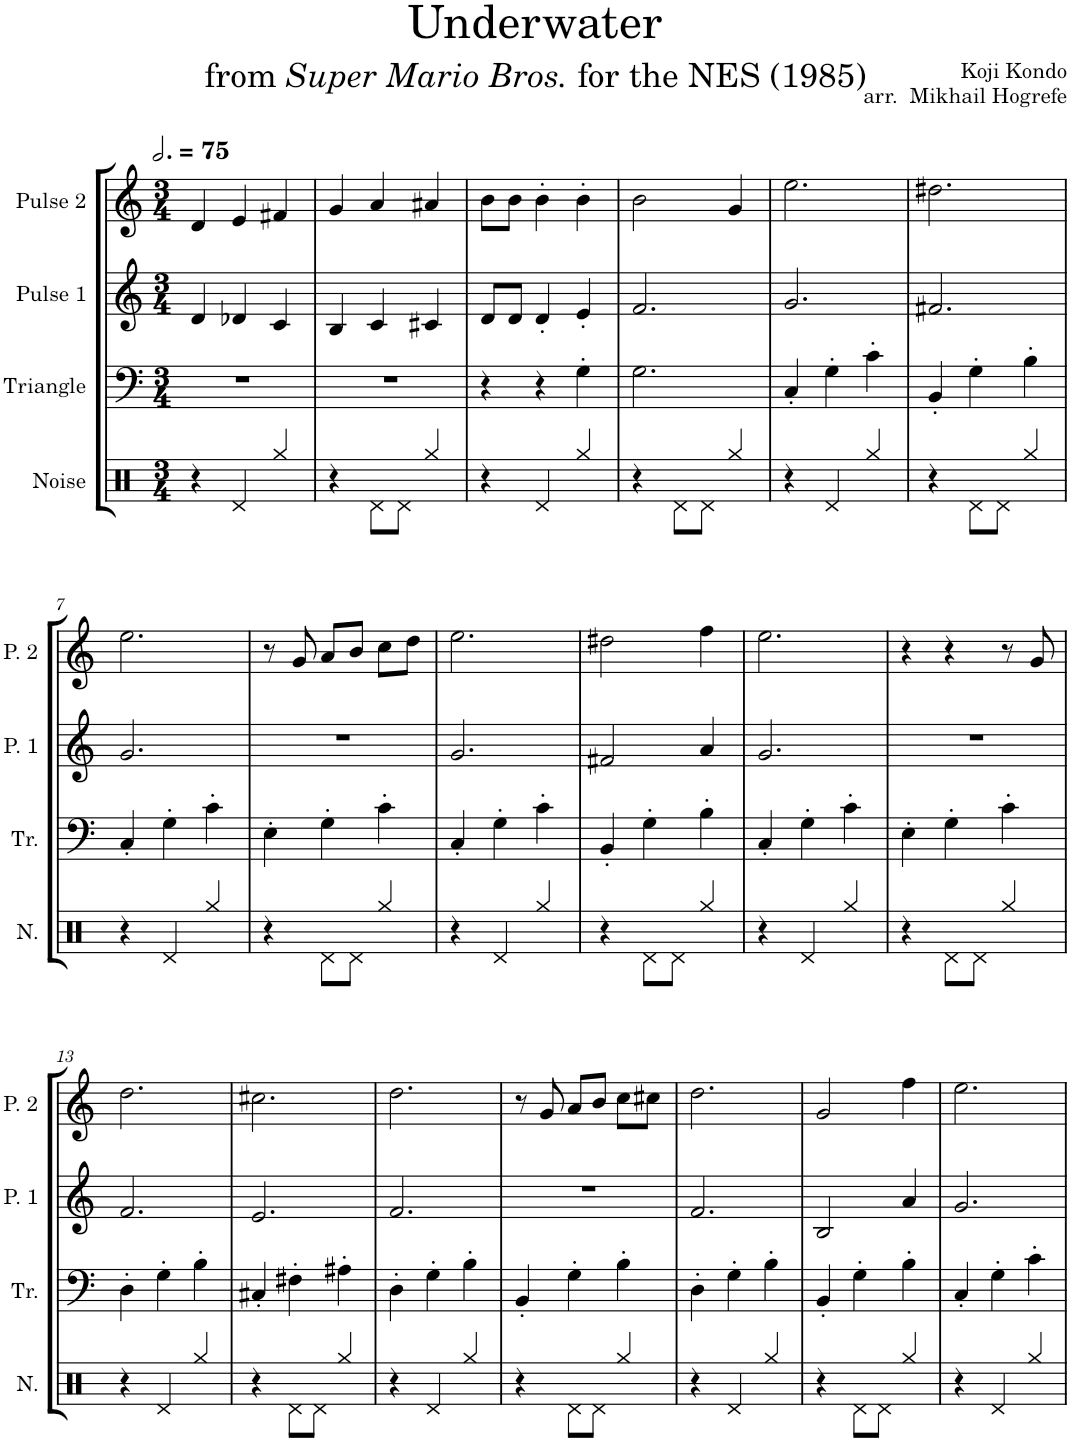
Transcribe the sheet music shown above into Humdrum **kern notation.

**kern	**kern	**kern	**kern
*part4	*part3	*part2	*part1
*staff4	*staff3	*staff2	*staff1
*I"Noise	*I"Triangle	*I"Pulse 1	*I"Pulse 2
*I'N.	*I'Tr.	*I'P. 1	*I'P. 2
*clefX	*clefF4	*clefG2	*clefG2
*k[]	*k[]	*k[]	*k[]
*M3/4	*M3/4	*M3/4	*M3/4
*MM225	*MM225	*MM225	*MM225
=1	=1	=1	=1
4r	2.r	4d/	4d/
4Rd/	.	4d-X/	4e/
4Rgg/	.	4c/	4f#X/
=2	=2	=2	=2
4r	2.r	4B/	4g/
8Rd\L	.	4c/	4a/
8Rd\J	.	.	.
4Rgg/	.	4c#X/	4a#X/
=3	=3	=3	=3
4r	4r	8d/L	8b\L
.	.	8d/J	8b\J
4Rd/	4r	4d'/	4b'\
4Rgg/	4G'\	4e'/	4b'\
=4	=4	=4	=4
4r	2.G\	2.f/	2b\
8Rd\L	.	.	.
8Rd\J	.	.	.
4Rgg/	.	.	4g/
=5	=5	=5	=5
4r	4C'/	2.g/	2.ee\
4Rd/	4G'\	.	.
4Rgg/	4c'\	.	.
=6	=6	=6	=6
4r	4BB'/	2.f#X/	2.dd#X\
8Rd\L	4G'\	.	.
8Rd\J	.	.	.
4Rgg/	4B'\	.	.
!!LO:LB:g=z
=7	=7	=7	=7
4r	4C'/	2.g/	2.ee\
4Rd/	4G'\	.	.
4Rgg/	4c'\	.	.
=8	=8	=8	=8
4r	4E'\	2.r	8r
.	.	.	8g/
8Rd\L	4G'\	.	8a/L
8Rd\J	.	.	8b/J
4Rgg/	4c'\	.	8cc\L
.	.	.	8dd\J
=9	=9	=9	=9
4r	4C'/	2.g/	2.ee\
4Rd/	4G'\	.	.
4Rgg/	4c'\	.	.
=10	=10	=10	=10
4r	4BB'/	2f#X/	2dd#X\
8Rd\L	4G'\	.	.
8Rd\J	.	.	.
4Rgg/	4B'\	4a/	4ff\
=11	=11	=11	=11
4r	4C'/	2.g/	2.ee\
4Rd/	4G'\	.	.
4Rgg/	4c'\	.	.
=12	=12	=12	=12
4r	4E'\	2.r	4r
8Rd\L	4G'\	.	4r
8Rd\J	.	.	.
4Rgg/	4c'\	.	8r
.	.	.	8g/
!!LO:LB:g=z
=13	=13	=13	=13
4r	4D'\	2.f/	2.dd\
4Rd/	4G'\	.	.
4Rgg/	4B'\	.	.
=14	=14	=14	=14
4r	4C#X'/	2.e/	2.cc#X\
8Rd\L	4F#X'\	.	.
8Rd\J	.	.	.
4Rgg/	4A#X'\	.	.
=15	=15	=15	=15
4r	4D'\	2.f/	2.dd\
4Rd/	4G'\	.	.
4Rgg/	4B'\	.	.
=16	=16	=16	=16
4r	4BB'/	2.r	8r
.	.	.	8g/
8Rd\L	4G'\	.	8a/L
8Rd\J	.	.	8b/J
4Rgg/	4B'\	.	8cc\L
.	.	.	8cc#X\J
=17	=17	=17	=17
4r	4D'\	2.f/	2.dd\
4Rd/	4G'\	.	.
4Rgg/	4B'\	.	.
=18	=18	=18	=18
4r	4BB'/	2B/	2g/
8Rd\L	4G'\	.	.
8Rd\J	.	.	.
4Rgg/	4B'\	4a/	4ff\
=19	=19	=19	=19
4r	4C'/	2.g/	2.ee\
4Rd/	4G'\	.	.
4Rgg/	4c'\	.	.
=	=	=	=
*-	*-	*-	*-
